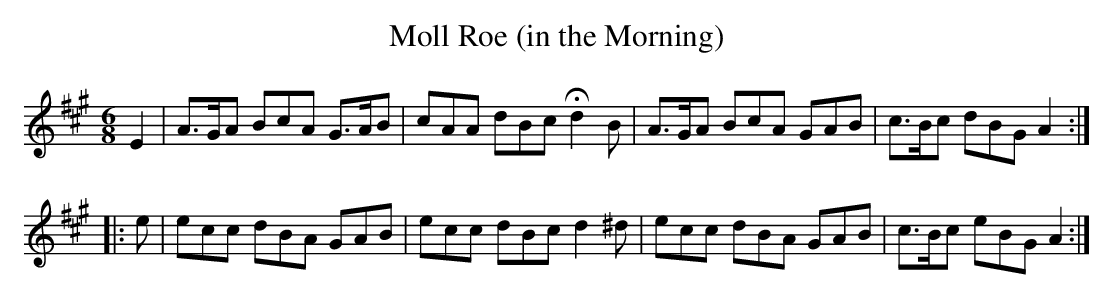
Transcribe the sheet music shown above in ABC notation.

X:1
T:Moll Roe (in the Morning)
M:6/8
L:1/8
K:A
E2|A>GA BcA G>AB|cAA dBc !fermata!d2B|A>GA BcA GAB|c>Bc dBG A2:|
|:e|ecc dBA GAB|ecc dBc d2^d|ecc dBA GAB|c>Bc eBG A2:|]
